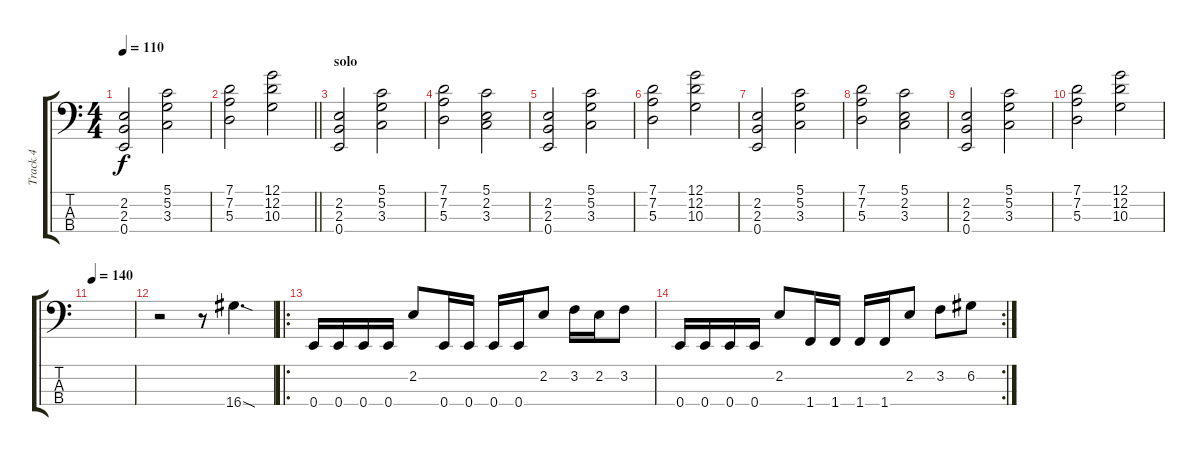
\track ("Track 4" "Track 4") {instrument electricbasspick}
\staff {score tabs}
\tuning (G2 D2 A1 E1) {hide}
\ts (4 4)
\tempo 110
\clef f4
\ks c
(2.2 2.3 0.4).2{dy f} (5.1 5.2 3.3).2 |
\barLineRight lightlight
(7.1 7.2 5.3).2 (12.1 12.2 10.3).2 |
\section ("" "solo")
(2.2 2.3 0.4).2 (5.1 5.2 3.3).2 |
(7.1 7.2 5.3).2 (5.1 2.2 3.3).2 |
(2.2 2.3 0.4).2 (5.1 5.2 3.3).2 |
(7.1 7.2 5.3).2 (12.1 12.2 10.3).2 |
(2.2 2.3 0.4).2 (5.1 5.2 3.3).2 |
(7.1 7.2 5.3).2 (5.1 2.2 3.3).2 |
(2.2 2.3 0.4).2 (5.1 5.2 3.3).2 |
(7.1 7.2 5.3).2 (12.1 12.2 10.3).2 |
\tempo 140
|
r.2 r.8 16.4{sod}.4{d} |
\ro
0.4.16 0.4.16 0.4.16 0.4.16 2.2.8 0.4.16 0.4.16 0.4.16 0.4.16 2.2.8 3.2.16 2.2.16 3.2.8 |
\rc 2
0.4.16 0.4.16 0.4.16 0.4.16 2.2.8 1.4.16 1.4.16 1.4.16 1.4.16 2.2.8 3.2.8 6.2.8
